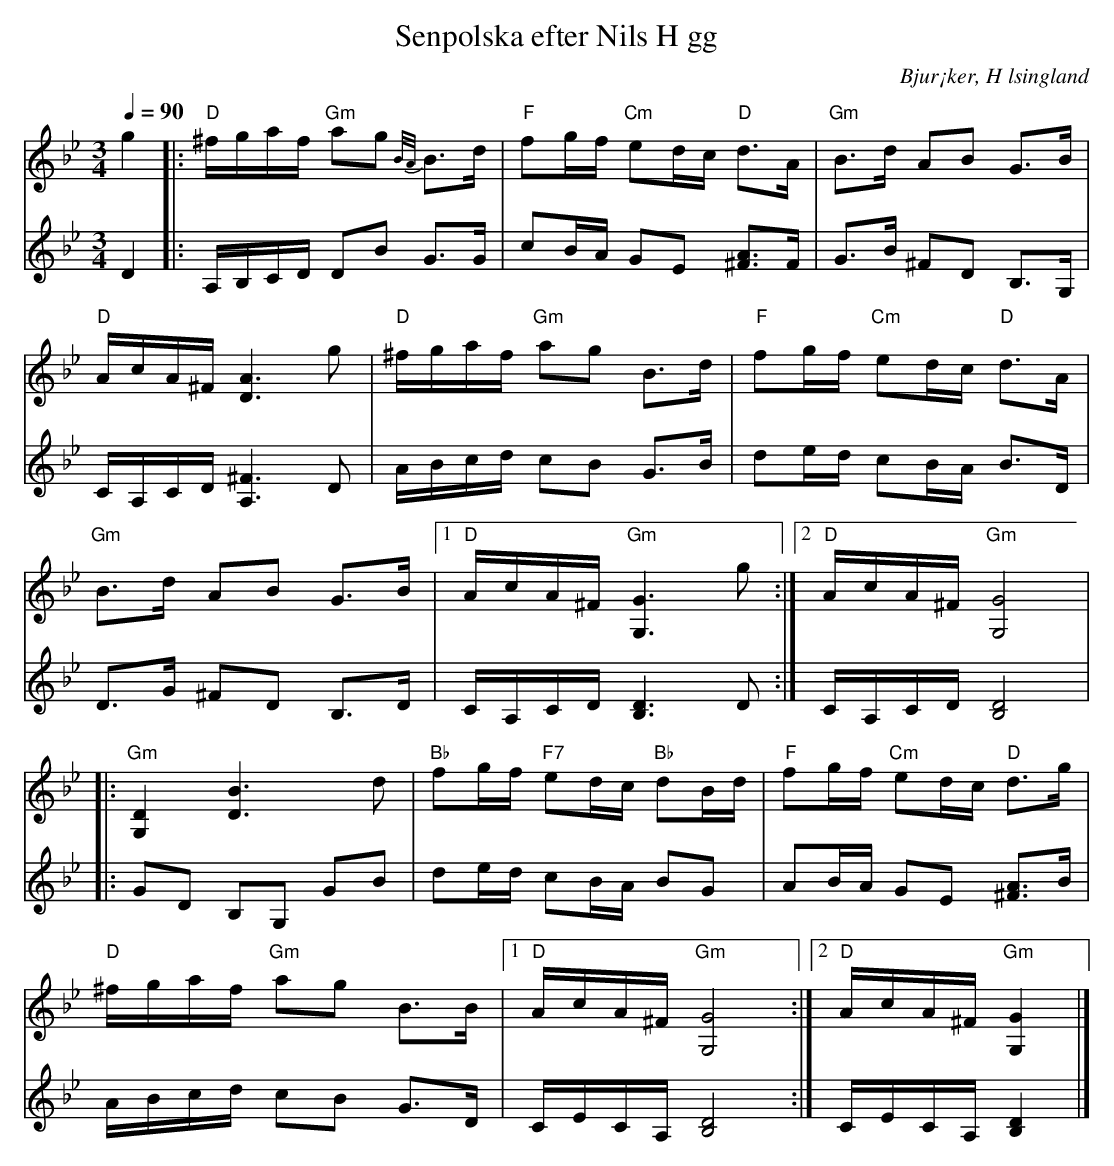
X:1
T: Senpolska efter Nils H gg
O: Bjur¡ker, H lsingland
M: 3/4
L: 1/8
Q: 1/4=90
K: Gm
V:1
g2 |: "D" ^f/g/a/f/ "Gm" ag {B/A/}B>d | "F" fg/f/ "Cm" ed/c/ "D" d>A | "Gm" B>d AB G>B |
"D" A/c/A/^F/ [A3D3] g | "D" ^f/g/a/f/ "Gm" ag B>d | "F" fg/f/ "Cm" ed/c/ "D" d>A |
"Gm" B>d AB G>B |1 "D" A/c/A/^F/ "Gm" [G,3G3] g :|2 "D" A/c/A/^F/ "Gm" [G,4G4] |
|: "Gm" [G,2D2] [D3B3] d | "Bb" fg/f/ "F7" ed/c/ "Bb" dB/d/ | "F" fg/f/ "Cm" ed/c/ "D" d>g |
"D" ^f/g/a/f/ "Gm" ag B>B |1 "D" A/c/A/^F/ "Gm" [G,4G4] :|2 "D" A/c/A/^F/ "Gm" [G,2G2] |]
V:2
D2 |: A,/B,/C/D/ DB G>G | cB/A/ GE [^FA]>F | G>B ^FD B,>G, |
C/A,/C/D/ [A,3^F3] D | A/B/c/d/ cB G>B | de/d/ cB/A/ B>D |
D>G ^FD B,>D |1 C/A,/C/D/ [B,3D3] D :|2 C/A,/C/D/ [B,4D4] |
|: GD B,G, GB | de/d/ cB/A/ BG | AB/A/ GE [^FA]>B|
A/B/c/d/ cB G>D |1 C/E/C/A,/ [B,4D4] :|2 C/E/C/A,/ [B,2D2] |]
